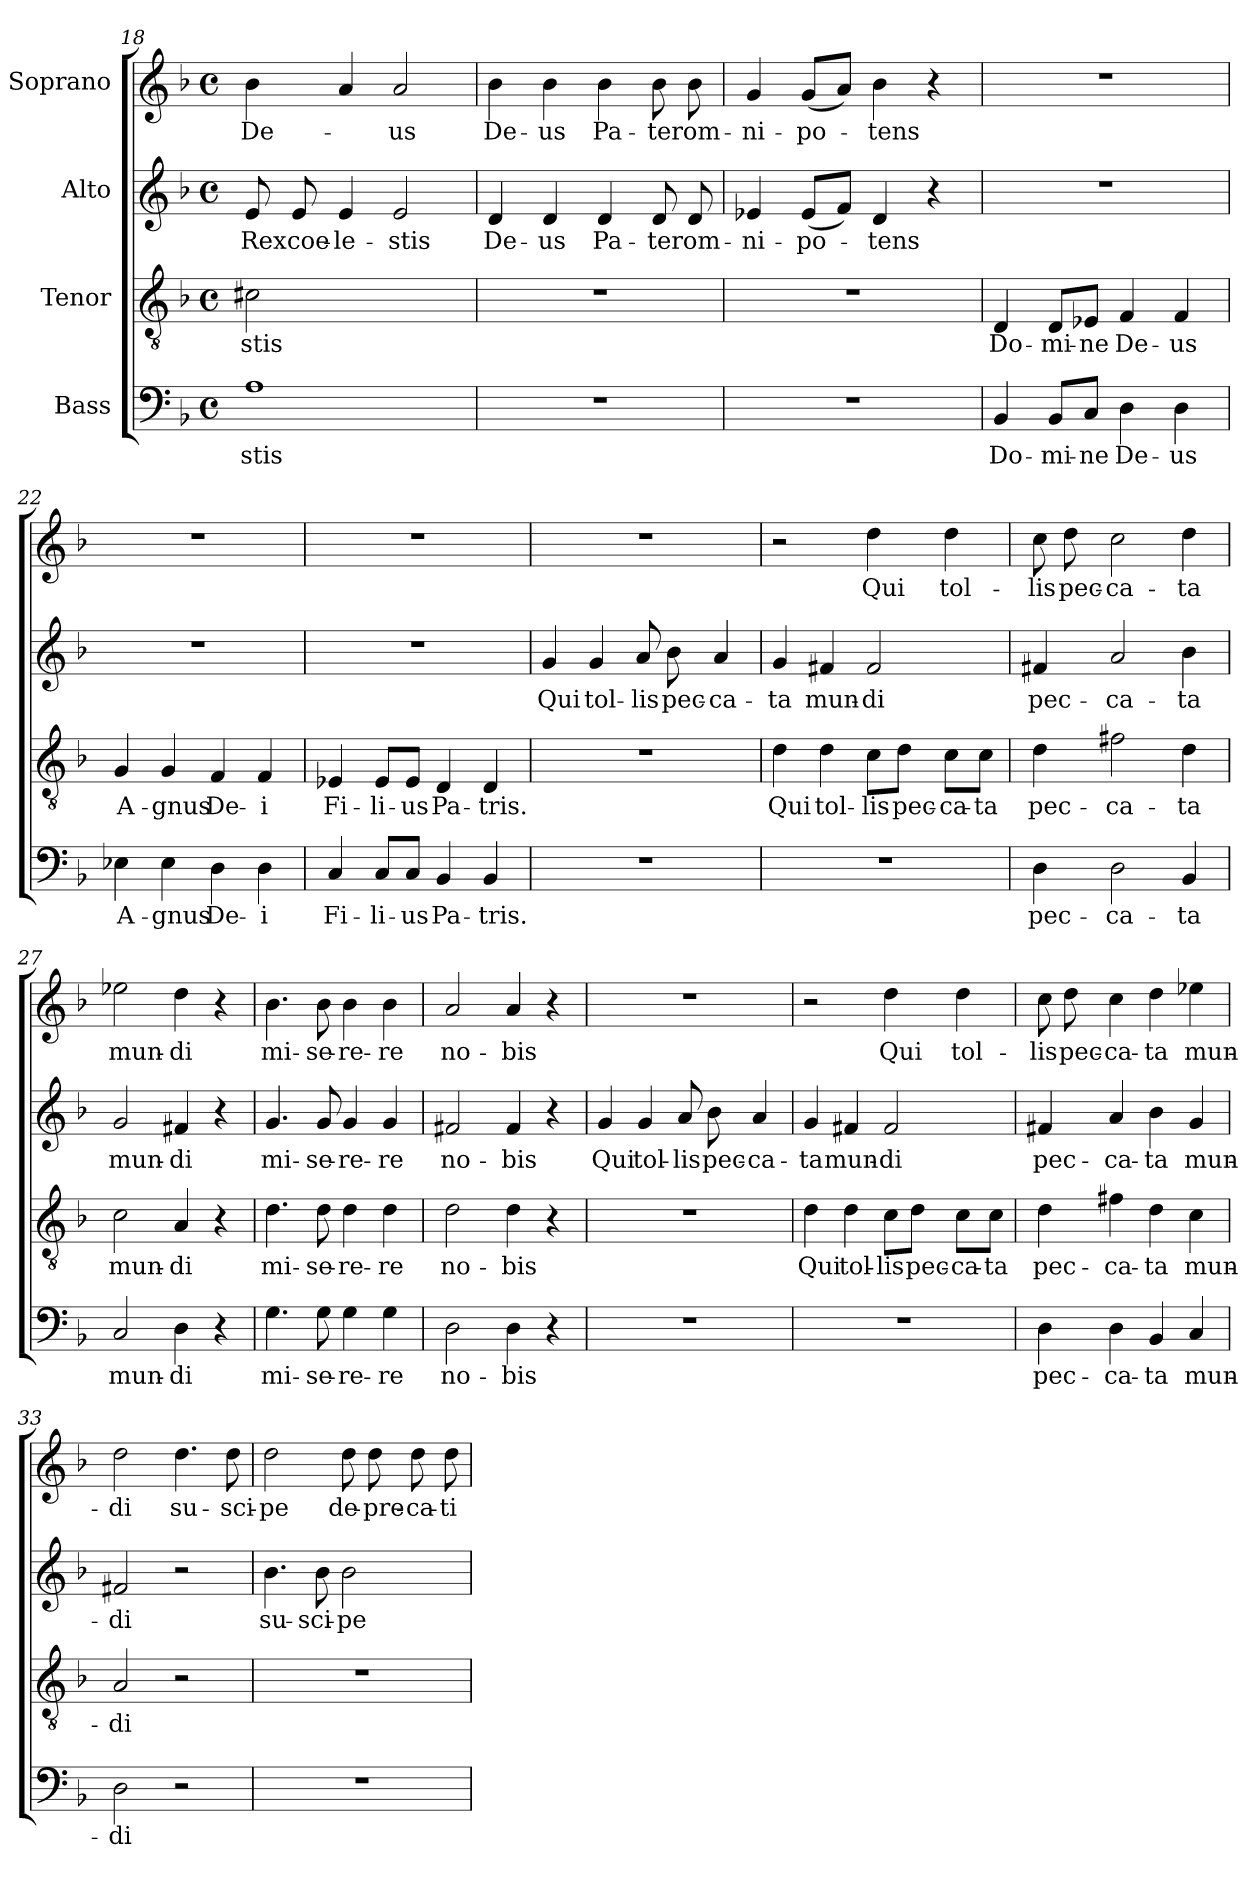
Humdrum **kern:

**kern	**text	**kern	**text	**kern	**text	**kern	**text
*part4	*part4	*part3	*part3	*part2	*part2	*part1	*part1
*staff4	*staff4	*staff3	*staff3	*staff2	*staff2	*staff1	*staff1
*I"Bass	*	*I"Tenor	*	*I"Alto	*	*I"Soprano	*
*clefF4	*	*clefGv2	*	*clefG2	*	*clefG2	*
*k[b-]	*	*k[b-]	*	*k[b-]	*	*k[b-]	*
*F:	*	*F:	*	*F:	*	*F:	*
*M4/4	*	*M4/4	*	*M4/4	*	*M4/4	*
*met(c)	*	*met(c)	*	*met(c)	*	*met(c)	*
=18	=18	=18	=18	=18	=18	=18	=18
1A	-stis	2c#X\	-stis	8e/	Rex	4b-\	De-
.	.	.	.	8e/	coe-	.	.
.	.	.	.	4e/	-le-	4a/	.
.	.	2ryy	.	2e/	-stis	2a/	-us
=19	=19	=19	=19	=19	=19	=19	=19
1r	.	1r	.	4d/	De-	4b-\	De-
.	.	.	.	4d/	-us	4b-\	-us
.	.	.	.	4d/	Pa-	4b-\	Pa-
.	.	.	.	8d/	-ter	8b-\	-ter
.	.	.	.	8d/	om-	8b-\	om-
=20	=20	=20	=20	=20	=20	=20	=20
1r	.	1r	.	4e-X/	-ni-	4g/	-ni-
.	.	.	.	(8e-/L	-po-	(8g/L	-po-
.	.	.	.	8f/J)	.	8a/J)	.
.	.	.	.	4d/	-tens	4b-\	-tens
.	.	.	.	4r	.	4r	.
!!LO:LB:g=z
=21	=21	=21	=21	=21	=21	=21	=21
4BB-/	Do-	4D/	Do-	1r	.	1r	.
8BB-/L	-mi-	8D/L	-mi-	.	.	.	.
8C/J	-ne	8E-X/J	-ne	.	.	.	.
4D\	De-	4F/	De-	.	.	.	.
4D\	-us	4F/	-us	.	.	.	.
=22	=22	=22	=22	=22	=22	=22	=22
4E-X\	A-	4G/	A-	1r	.	1r	.
4E-\	-gnus	4G/	-gnus	.	.	.	.
4D\	De-	4F/	De-	.	.	.	.
4D\	-i	4F/	-i	.	.	.	.
=23	=23	=23	=23	=23	=23	=23	=23
4C/	Fi-	4E-X/	Fi-	1r	.	1r	.
8C/L	-li-	8E-/L	-li-	.	.	.	.
8C/J	-us	8E-/J	-us	.	.	.	.
4BB-/	Pa-	4D/	Pa-	.	.	.	.
4BB-/	-tris.	4D/	-tris.	.	.	.	.
=24	=24	=24	=24	=24	=24	=24	=24
1r	.	1r	.	4g/	Qui	1r	.
.	.	.	.	4g/	tol-	.	.
.	.	.	.	8a/	-lis	.	.
.	.	.	.	8b-\	pec-	.	.
.	.	.	.	4a/	-ca-	.	.
=25	=25	=25	=25	=25	=25	=25	=25
1r	.	4d\	Qui	4g/	-ta	2r	.
.	.	4d\	tol-	4f#X/	mun-	.	.
.	.	8c\L	-lis	2f#/	-di	4dd\	Qui
.	.	8d\J	pec-	.	.	.	.
.	.	8c\L	-ca-	.	.	4dd\	tol-
.	.	8c\J	-ta	.	.	.	.
!!LO:PB:g=z
=26	=26	=26	=26	=26	=26	=26	=26
4D\	pec-	4d\	pec-	4f#X/	pec-	8cc\	-lis
.	.	.	.	.	.	8dd\	pec-
2D\	-ca-	2f#X\	-ca-	2a/	-ca-	2cc\	-ca-
4BB-/	-ta	4d\	-ta	4b-\	-ta	4dd\	-ta
=27	=27	=27	=27	=27	=27	=27	=27
2C/	mun-	2c\	mun-	2g/	mun-	2ee-X\	mun-
4D\	-di	4A/	-di	4f#X/	-di	4dd\	-di
4r	.	4r	.	4r	.	4r	.
=28	=28	=28	=28	=28	=28	=28	=28
4.G\	mi-	4.d\	mi-	4.g/	mi-	4.b-\	mi-
8G\	-se-	8d\	-se-	8g/	-se-	8b-\	-se-
4G\	-re-	4d\	-re-	4g/	-re-	4b-\	-re-
4G\	-re	4d\	-re	4g/	-re	4b-\	-re
=29	=29	=29	=29	=29	=29	=29	=29
2D\	no-	2d\	no-	2f#X/	no-	2a/	no-
4D\	-bis	4d\	-bis	4f#/	-bis	4a/	-bis
4r	.	4r	.	4r	.	4r	.
=30	=30	=30	=30	=30	=30	=30	=30
1r	.	1r	.	4g/	Qui	1r	.
.	.	.	.	4g/	tol-	.	.
.	.	.	.	8a/	-lis	.	.
.	.	.	.	8b-\	pec-	.	.
.	.	.	.	4a/	-ca-	.	.
!!LO:LB:g=z
=31	=31	=31	=31	=31	=31	=31	=31
1r	.	4d\	Qui	4g/	-ta	2r	.
.	.	4d\	tol-	4f#X/	mun-	.	.
.	.	8c\L	-lis	2f#/	-di	4dd\	Qui
.	.	8d\J	pec-	.	.	.	.
.	.	8c\L	-ca-	.	.	4dd\	tol-
.	.	8c\J	-ta	.	.	.	.
=32	=32	=32	=32	=32	=32	=32	=32
4D\	pec-	4d\	pec-	4f#X/	pec-	8cc\	-lis
.	.	.	.	.	.	8dd\	pec-
4D\	-ca-	4f#X\	-ca-	4a/	-ca-	4cc\	-ca-
4BB-/	-ta	4d\	-ta	4b-\	-ta	4dd\	-ta
4C/	mun-	4c\	mun-	4g/	mun-	4ee-X\	mun-
=33	=33	=33	=33	=33	=33	=33	=33
2D\	-di	2A/	-di	2f#X/	-di	2dd\	-di
2r	.	2r	.	2r	.	4.dd\	su-
.	.	.	.	.	.	8dd\	-sci-
=34	=34	=34	=34	=34	=34	=34	=34
1r	.	1r	.	4.b-\	su-	2dd\	-pe
.	.	.	.	8b-\	-sci-	.	.
.	.	.	.	2b-\	-pe	8dd\	de-
.	.	.	.	.	.	8dd\	-pre-
.	.	.	.	.	.	8dd\	-ca-
.	.	.	.	.	.	8dd\	-ti-
=	=	=	=	=	=	=	=
*-	*-	*-	*-	*-	*-	*-	*-
